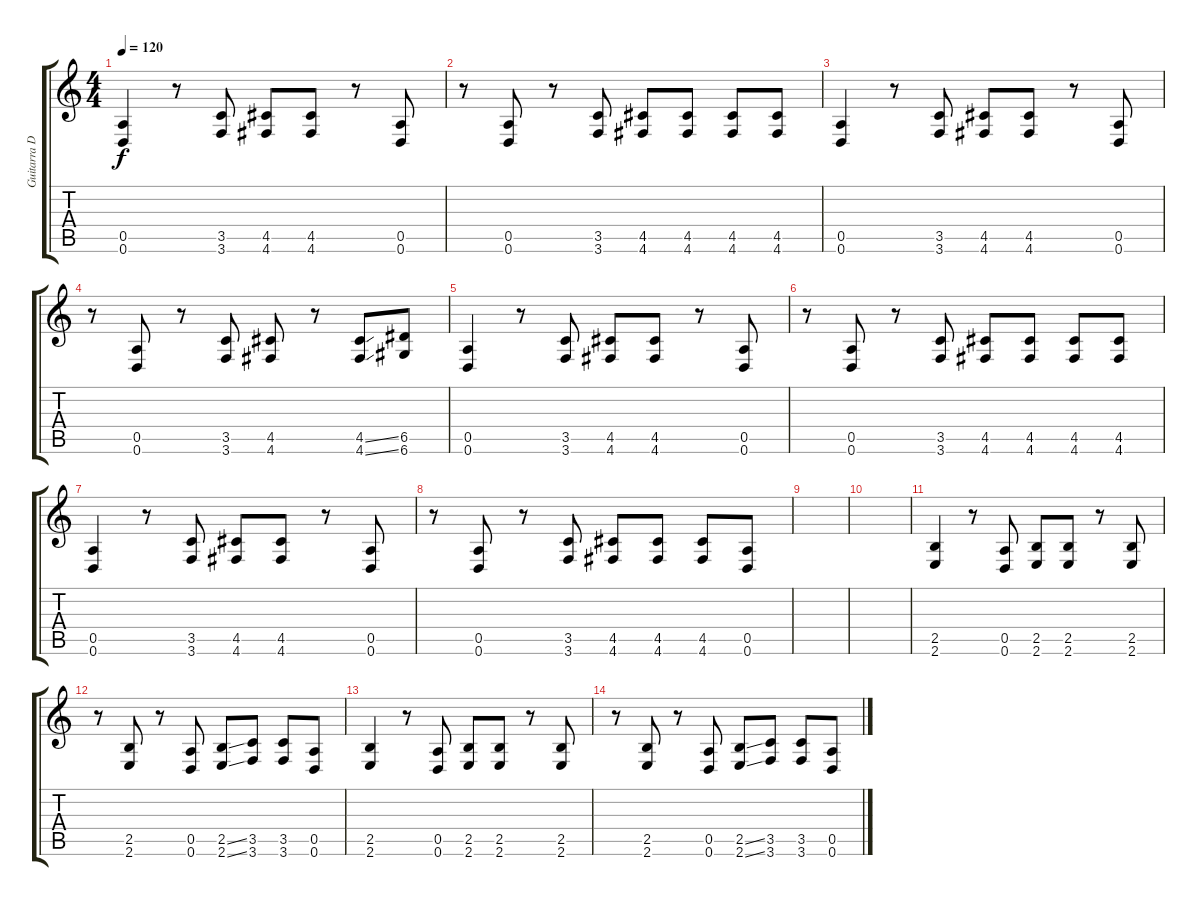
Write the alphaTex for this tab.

\track ("Guitarra Distorcida 2" "Guitarra D") {instrument distortionguitar}
\staff {score tabs}
\tuning (E4 B3 G3 D3 A2 D2) {hide}
\ts (4 4)
\tempo 120
\clef g2
\ks c
(0.5 0.6).4{dy f} r.8 (3.5 3.6).8 (4.5 4.6).8 (4.5 4.6).8 r.8 (0.5 0.6).8 |
r.8 (0.5 0.6).8 r.8 (3.5 3.6).8 (4.5 4.6).8 (4.5 4.6).8 (4.5 4.6).8 (4.5 4.6).8 |
(0.5 0.6).4 r.8 (3.5 3.6).8 (4.5 4.6).8 (4.5 4.6).8 r.8 (0.5 0.6).8 |
r.8 (0.5 0.6).8 r.8 (3.5 3.6).8 (4.5 4.6).8 r.8 (4.5{ss} 4.6{ss}).8 (6.5 6.6).8 |
(0.5 0.6).4 r.8 (3.5 3.6).8 (4.5 4.6).8 (4.5 4.6).8 r.8 (0.5 0.6).8 |
r.8 (0.5 0.6).8 r.8 (3.5 3.6).8 (4.5 4.6).8 (4.5 4.6).8 (4.5 4.6).8 (4.5 4.6).8 |
(0.5 0.6).4 r.8 (3.5 3.6).8 (4.5 4.6).8 (4.5 4.6).8 r.8 (0.5 0.6).8 |
r.8 (0.5 0.6).8 r.8 (3.5 3.6).8 (4.5 4.6).8 (4.5 4.6).8 (4.5 4.6).8 (0.5 0.6).8 |
|
|
(2.5 2.6).4 r.8 (0.5 0.6).8 (2.5 2.6).8 (2.5 2.6).8 r.8 (2.5 2.6).8 |
r.8 (2.5 2.6).8 r.8 (0.5 0.6).8 (2.5{ss} 2.6{ss}).8 (3.5 3.6).8 (3.5 3.6).8 (0.5 0.6).8 |
(2.5 2.6).4 r.8 (0.5 0.6).8 (2.5 2.6).8 (2.5 2.6).8 r.8 (2.5 2.6).8 |
r.8 (2.5 2.6).8 r.8 (0.5 0.6).8 (2.5{ss} 2.6{ss}).8 (3.5 3.6).8 (3.5 3.6).8 (0.5 0.6).8
